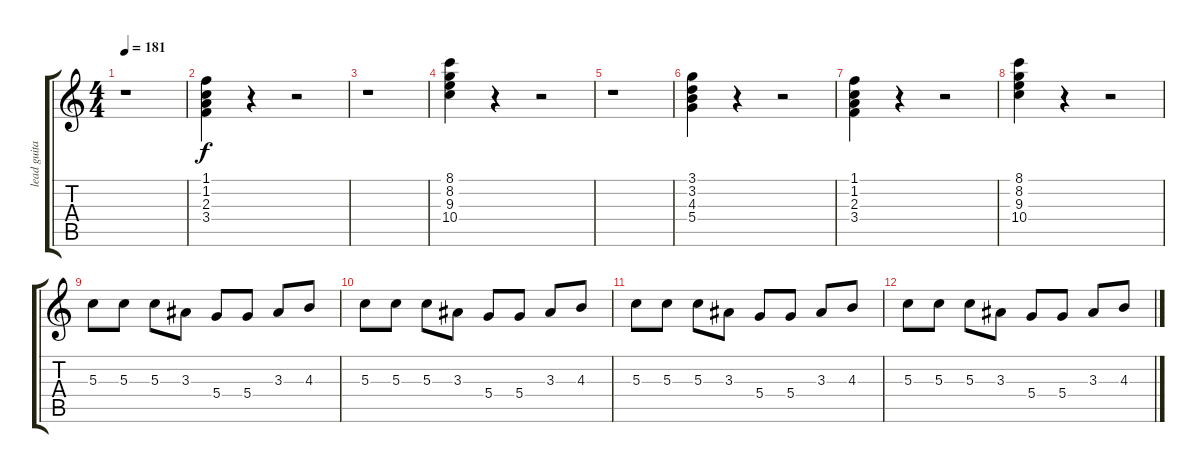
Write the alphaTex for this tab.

\track ("lead guitar" "lead guita") {instrument distortionguitar}
\staff {score tabs}
\tuning (E4 B3 G3 D3 A2 E2) {hide}
\ts (4 4)
\tempo 181
\clef g2
\ks c
r.1{dy f} |
(1.1 1.2 2.3 3.4).4 r.4 r.2 |
r.1 |
(8.1 8.2 9.3 10.4).4 r.4 r.2 |
r.1 |
(3.1 3.2 4.3 5.4).4 r.4 r.2 |
(1.1 1.2 2.3 3.4).4 r.4 r.2 |
(8.1 8.2 9.3 10.4).4 r.4 r.2 |
5.3.8 5.3.8 5.3.8 3.3.8 5.4.8 5.4.8 3.3.8 4.3.8 |
5.3.8 5.3.8 5.3.8 3.3.8 5.4.8 5.4.8 3.3.8 4.3.8 |
5.3.8 5.3.8 5.3.8 3.3.8 5.4.8 5.4.8 3.3.8 4.3.8 |
5.3.8 5.3.8 5.3.8 3.3.8 5.4.8 5.4.8 3.3.8 4.3.8
